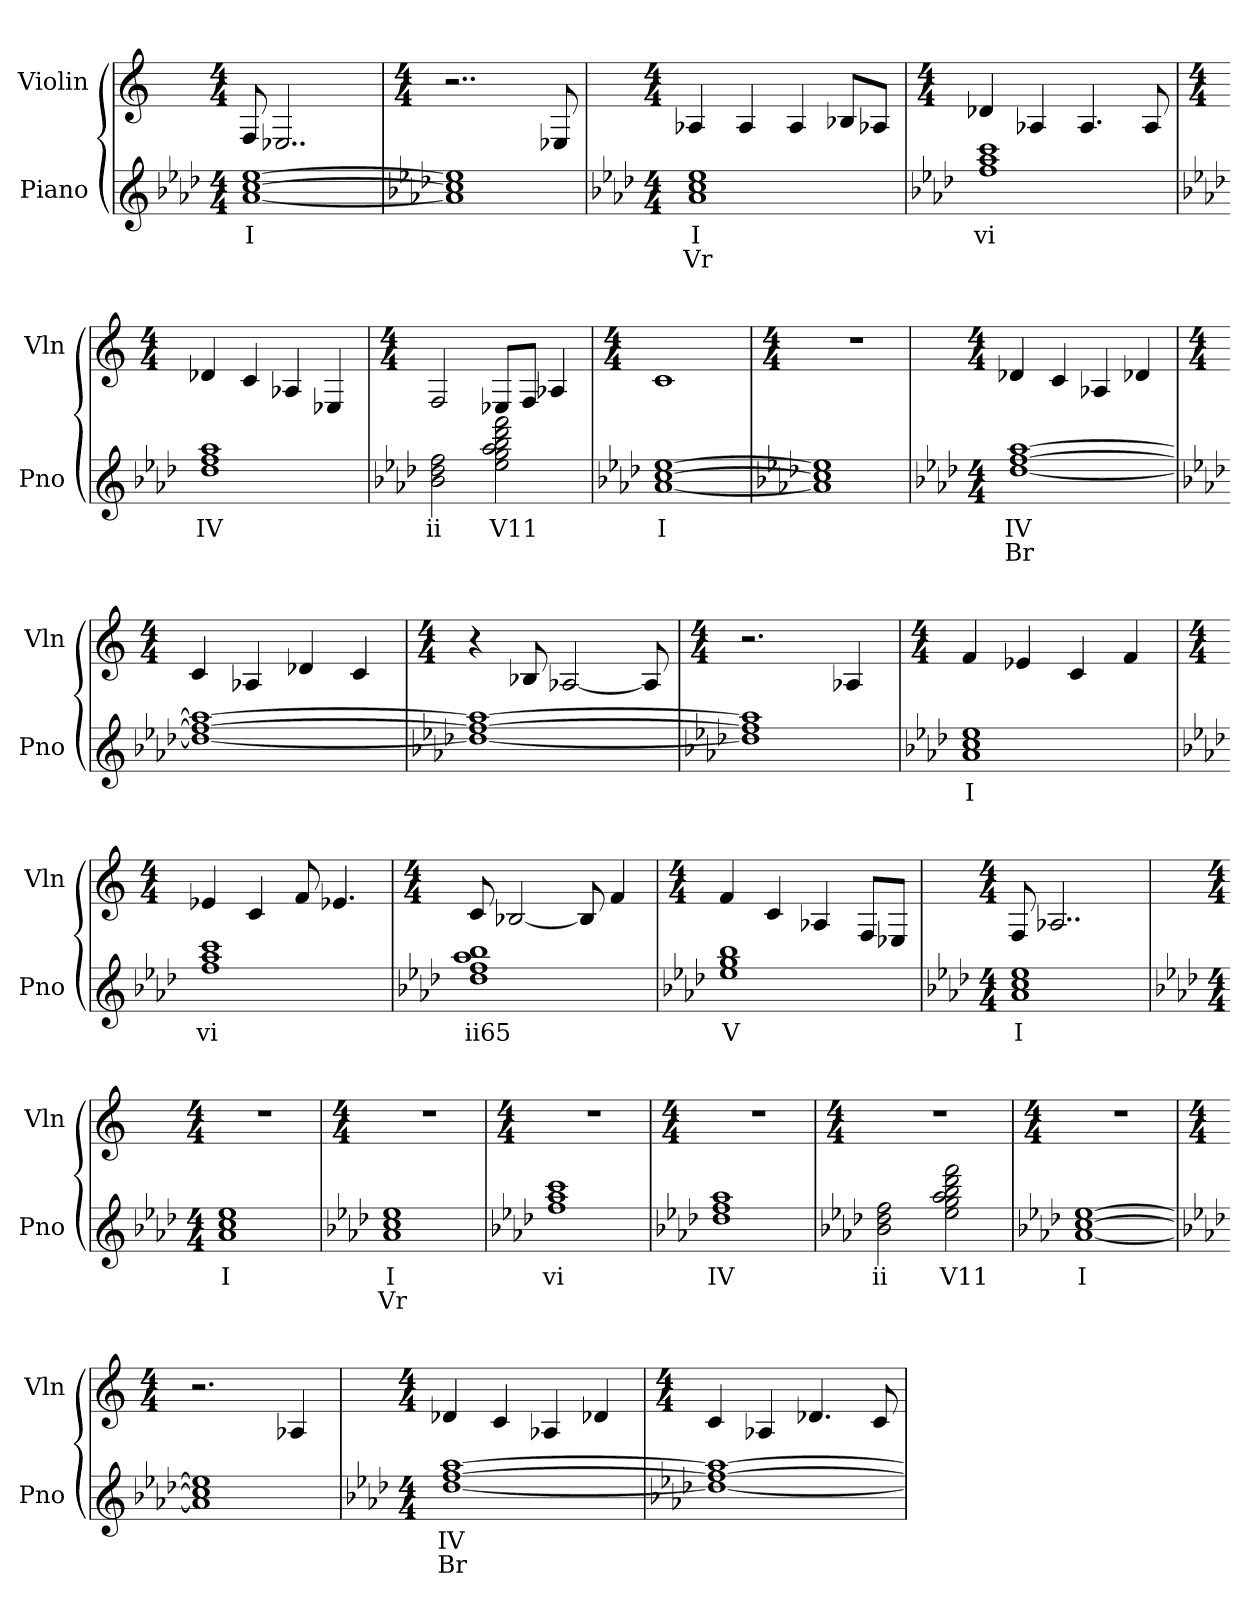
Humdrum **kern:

**kern	**text	**text	**kern
*part2	*part2	*part2	*part1
*staff2	*staff2	*staff2	*staff1
*I"Piano	*	*	*I"Violin
*I'Pno	*	*	*I'Vln
*k[b-e-a-d-]	*	*	*
*A-:	*	*	*
*M4/4	*	*	*M4/4
=	=	=	=
[1a- [1cc [1ee-	I	.	8F
.	.	.	2..E-X
=	=	=	=
*k[b-e-a-d-]	*	*	*
*A-:	*	*	*
*	*	*	*M4/4
1a-] 1cc] 1ee-]	.	.	2..r
.	.	.	8E-X
=	=	=	=
*k[b-e-a-d-]	*	*	*
*A-:	*	*	*
*M4/4	*	*	*M4/4
1a- 1cc 1ee-	I	Vr	4A-X
.	.	.	4A-
.	.	.	4A-
.	.	.	8B-XL
.	.	.	8A-XJ
=	=	=	=
*k[b-e-a-d-]	*	*	*
*A-:	*	*	*
*	*	*	*M4/4
1ff 1aa- 1ccc	vi	.	4d-X
.	.	.	4A-X
.	.	.	4.A-
.	.	.	8A-
=	=	=	=
*k[b-e-a-d-]	*	*	*
*A-:	*	*	*
*	*	*	*M4/4
1dd- 1ff 1aa-	IV	.	4d-X
.	.	.	4c
.	.	.	4A-X
.	.	.	4E-X
=	=	=	=
*k[b-e-a-d-]	*	*	*
*A-:	*	*	*
*	*	*	*M4/4
2b- 2dd- 2ff	ii	.	2F
2ee- 2gg 2bb- 2ddd- 2fff 2aa-	V11	.	8E-XL
.	.	.	8FJ
.	.	.	4A-X
=	=	=	=
*k[b-e-a-d-]	*	*	*
*A-:	*	*	*
*	*	*	*M4/4
[1a- [1cc [1ee-	I	.	1c
=	=	=	=
*k[b-e-a-d-]	*	*	*
*A-:	*	*	*
*	*	*	*M4/4
1a-] 1cc] 1ee-]	.	.	1r
=	=	=	=
*k[b-e-a-d-]	*	*	*
*A-:	*	*	*
*M4/4	*	*	*M4/4
[1dd- [1ff [1aa-	IV	Br	4d-X
.	.	.	4c
.	.	.	4A-X
.	.	.	4d-X
=	=	=	=
*k[b-e-a-d-]	*	*	*
*A-:	*	*	*
*	*	*	*M4/4
1dd-_ 1ff_ 1aa-_	.	.	4c
.	.	.	4A-X
.	.	.	4d-X
.	.	.	4c
=	=	=	=
*k[b-e-a-d-]	*	*	*
*A-:	*	*	*
*	*	*	*M4/4
1dd-_ 1ff_ 1aa-_	.	.	4r
.	.	.	8B-X
.	.	.	[2A-X
.	.	.	8A-]
=	=	=	=
*k[b-e-a-d-]	*	*	*
*A-:	*	*	*
*	*	*	*M4/4
1dd-] 1ff] 1aa-]	.	.	2.r
.	.	.	4A-X
=	=	=	=
*k[b-e-a-d-]	*	*	*
*A-:	*	*	*
*	*	*	*M4/4
1a- 1cc 1ee-	I	.	4f
.	.	.	4e-X
.	.	.	4c
.	.	.	4f
=	=	=	=
*k[b-e-a-d-]	*	*	*
*A-:	*	*	*
*	*	*	*M4/4
1ff 1aa- 1ccc	vi	.	4e-X
.	.	.	4c
.	.	.	8f
.	.	.	4.e-X
=	=	=	=
*k[b-e-a-d-]	*	*	*
*A-:	*	*	*
*	*	*	*M4/4
1dd- 1ff 1aa- 1bb-	ii65	.	8c
.	.	.	[2B-X
.	.	.	8B-]
.	.	.	4f
=	=	=	=
*k[b-e-a-d-]	*	*	*
*A-:	*	*	*
*	*	*	*M4/4
1ee- 1gg 1bb-	V	.	4f
.	.	.	4c
.	.	.	4A-X
.	.	.	8FL
.	.	.	8E-XJ
=	=	=	=
*k[b-e-a-d-]	*	*	*
*A-:	*	*	*
*M4/4	*	*	*M4/4
1a- 1cc 1ee-	I	.	8F
.	.	.	2..A-X
=	=	=	=
*k[b-e-a-d-]	*	*	*
*A-:	*	*	*
*M4/4	*	*	*M4/4
1a- 1cc 1ee-	I	.	1r
=	=	=	=
*k[b-e-a-d-]	*	*	*
*A-:	*	*	*
*	*	*	*M4/4
1a- 1cc 1ee-	I	Vr	1r
=	=	=	=
*k[b-e-a-d-]	*	*	*
*A-:	*	*	*
*	*	*	*M4/4
1ff 1aa- 1ccc	vi	.	1r
=	=	=	=
*k[b-e-a-d-]	*	*	*
*A-:	*	*	*
*	*	*	*M4/4
1dd- 1ff 1aa-	IV	.	1r
=	=	=	=
*k[b-e-a-d-]	*	*	*
*A-:	*	*	*
*	*	*	*M4/4
2b- 2dd- 2ff	ii	.	1r
2ee- 2gg 2bb- 2ddd- 2fff 2aa-	V11	.	.
=	=	=	=
*k[b-e-a-d-]	*	*	*
*A-:	*	*	*
*	*	*	*M4/4
[1a- [1cc [1ee-	I	.	1r
=	=	=	=
*k[b-e-a-d-]	*	*	*
*A-:	*	*	*
*	*	*	*M4/4
1a-] 1cc] 1ee-]	.	.	2.r
.	.	.	4A-X
=	=	=	=
*k[b-e-a-d-]	*	*	*
*A-:	*	*	*
*M4/4	*	*	*M4/4
[1dd- [1ff [1aa-	IV	Br	4d-X
.	.	.	4c
.	.	.	4A-X
.	.	.	4d-X
=	=	=	=
*k[b-e-a-d-]	*	*	*
*A-:	*	*	*
*	*	*	*M4/4
1dd-_ 1ff_ 1aa-_	.	.	4c
.	.	.	4A-X
.	.	.	4.d-X
.	.	.	8c
=	=	=	=
*-	*-	*-	*-
